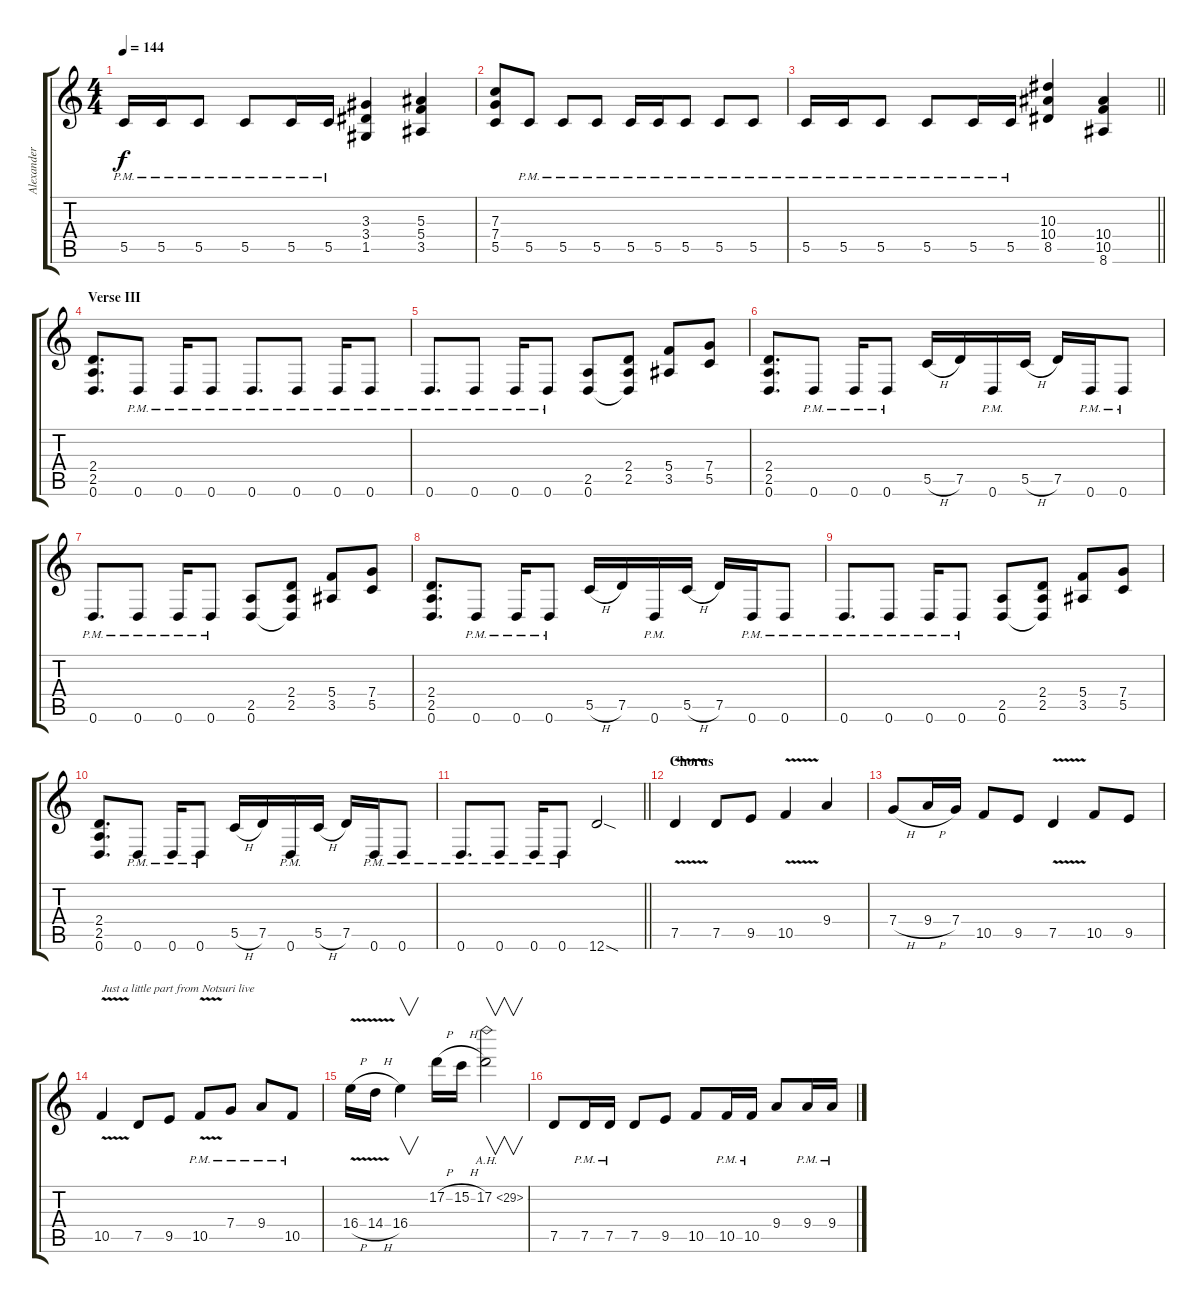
\track ("Alexander (Rythm Guitar)" "Alexander ") {instrument overdrivenguitar}
\staff {score tabs}
\tuning (D4 A3 F3 C3 G2 D2) {hide}
\ts (4 4)
\tempo 144
\clef g2
\ks c
5.5{pm}.16{dy f} 5.5{pm}.16 5.5{pm}.8 5.5{pm}.8 5.5{pm}.16 5.5{pm}.16 (3.3 3.4 1.5).4 (5.3 5.4 3.5).4 |
(7.3 7.4 5.5).8 5.5{pm}.8 5.5{pm}.8 5.5{pm}.8 5.5{pm}.16 5.5{pm}.16 5.5{pm}.8 5.5{pm}.8 5.5{pm}.8 |
\barLineRight lightlight
5.5{pm}.16 5.5{pm}.16 5.5{pm}.8 5.5{pm}.8 5.5{pm}.16 5.5{pm}.16 (10.3 10.4 8.5).4 (10.4 10.5 8.6).4 |
\section ("" "Verse III")
(2.4 2.5 0.6).8{d} 0.6{pm}.8 0.6{pm}.16 0.6{pm}.8 0.6{pm}.8{d} 0.6{pm}.8 0.6{pm}.16 0.6{pm}.8 |
0.6{pm}.8{d} 0.6{pm}.8 0.6{pm}.16 0.6{pm}.8 (2.5 0.6).8 (2.4 2.5 0.6{t}).8 (5.4 3.5).8 (7.4 5.5).8 |
(2.4 2.5 0.6).8{d} 0.6{pm}.8 0.6{pm}.16 0.6{pm}.8 5.5{h}.16 7.5.16 0.6{pm}.16 5.5{h}.16 7.5.16 0.6{pm}.16 0.6{pm}.8 |
0.6{pm}.8{d} 0.6{pm}.8 0.6{pm}.16 0.6{pm}.8 (2.5 0.6).8 (2.4 2.5 0.6{t}).8 (5.4 3.5).8 (7.4 5.5).8 |
(2.4 2.5 0.6).8{d} 0.6{pm}.8 0.6{pm}.16 0.6{pm}.8 5.5{h}.16 7.5.16 0.6{pm}.16 5.5{h}.16 7.5.16 0.6{pm}.16 0.6{pm}.8 |
0.6{pm}.8{d} 0.6{pm}.8 0.6{pm}.16 0.6{pm}.8 (2.5 0.6).8 (2.4 2.5 0.6{t}).8 (5.4 3.5).8 (7.4 5.5).8 |
(2.4 2.5 0.6).8{d} 0.6{pm}.8 0.6{pm}.16 0.6{pm}.8 5.5{h}.16 7.5.16 0.6{pm}.16 5.5{h}.16 7.5.16 0.6{pm}.16 0.6{pm}.8 |
\barLineRight lightlight
0.6{pm}.8{d} 0.6{pm}.8 0.6{pm}.16 0.6{pm}.8 12.6{sod}.2 |
\section ("" "Chorus")
7.5{v}.4{volume 14} 7.5.8 9.5.8 10.5{v}.4 9.4.4 |
7.4{h}.8 9.4{h}.16 7.4.16 10.5.8 9.5.8 7.5{v}.4 10.5.8 9.5.8 |
10.5{v}.4{txt "Just a little part from Notsuri live"} 7.5.8 9.5.8 10.5{v pm}.8 7.4{pm}.8 9.4{pm}.8 10.5{pm}.8 |
16.4{v h}.16 14.4{v h}.16 16.4.4{v} 17.2{h}.16 15.2{h}.16 17.2{ah 12}.2{v} |
7.5.8 7.5{pm}.16 7.5{pm}.16 7.5.8 9.5.8 10.5.8 10.5{pm}.16 10.5{pm}.16 9.4.8 9.4{pm}.16 9.4{pm}.16
